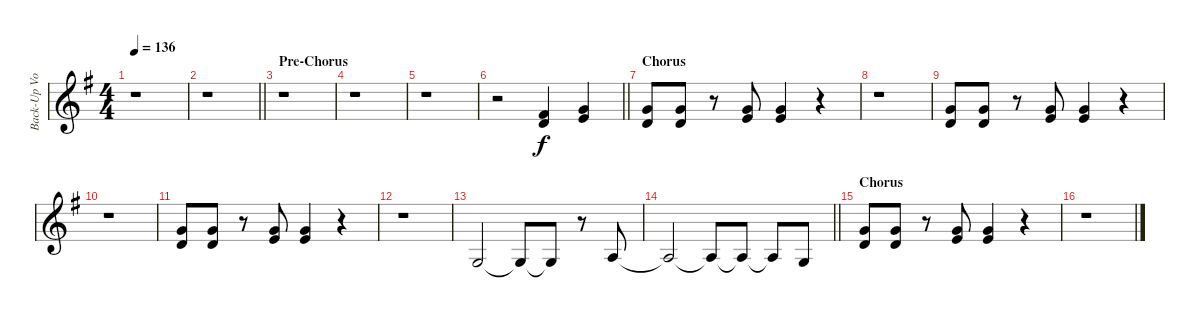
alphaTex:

\track ("Back-Up Vocals" "Back-Up Vo") {instrument clarinet}
\staff {score}
\tuning (E4 B3 G3 D3 A2 E2) {hide}
\ts (4 4)
\tempo 136
\clef g2
\ks g
r.1{dy f} |
\barLineRight lightlight
r.1 |
\section ("" "Pre-Chorus")
r.1 |
r.1 |
r.1 |
\barLineRight lightlight
r.2 (2.1 3.2).4 (3.1 5.2).4 |
\section ("" "Chorus")
(3.1 3.2).8 (3.1 3.2).8 r.8 (3.1 5.2).8 (3.1 5.2).4 r.4 |
r.1 |
(3.1 3.2).8 (3.1 3.2).8 r.8 (3.1 5.2).8 (3.1 5.2).4 r.4 |
r.1 |
(3.1 3.2).8 (3.1 3.2).8 r.8 (3.1 5.2).8 (3.1 5.2).4 r.4 |
r.1 |
0.3.2 0.3{t}.8 0.3{t}.8 r.8 2.3.8 |
\barLineRight lightlight
2.3{t}.2 2.3{t}.8 2.3{t}.8 2.3{t}.8 0.3.8 |
\section ("" "Chorus")
(3.1 3.2).8 (3.1 3.2).8 r.8 (3.1 5.2).8 (3.1 5.2).4 r.4 |
r.1
